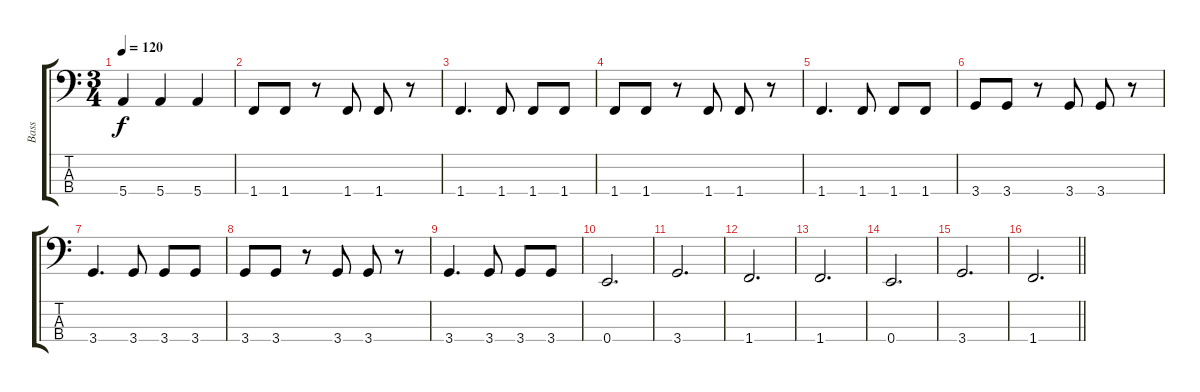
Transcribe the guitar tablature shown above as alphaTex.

\track ("Bass" "Bass") {instrument electricbassfinger}
\staff {score tabs}
\tuning (G2 D2 A1 E1) {hide}
\ts (3 4)
\tempo 120
\clef f4
\ks c
5.4.4{dy f} 5.4.4 5.4.4 |
1.4.8 1.4.8 r.8 1.4.8 1.4.8 r.8 |
1.4.4{d} 1.4.8 1.4.8 1.4.8 |
1.4.8 1.4.8 r.8 1.4.8 1.4.8 r.8 |
1.4.4{d} 1.4.8 1.4.8 1.4.8 |
3.4.8 3.4.8 r.8 3.4.8 3.4.8 r.8 |
3.4.4{d} 3.4.8 3.4.8 3.4.8 |
3.4.8 3.4.8 r.8 3.4.8 3.4.8 r.8 |
3.4.4{d} 3.4.8 3.4.8 3.4.8 |
0.4.2{d} |
3.4.2{d} |
1.4.2{d} |
1.4.2{d} |
0.4.2{d} |
3.4.2{d} |
\barLineRight lightlight
1.4.2{d}
